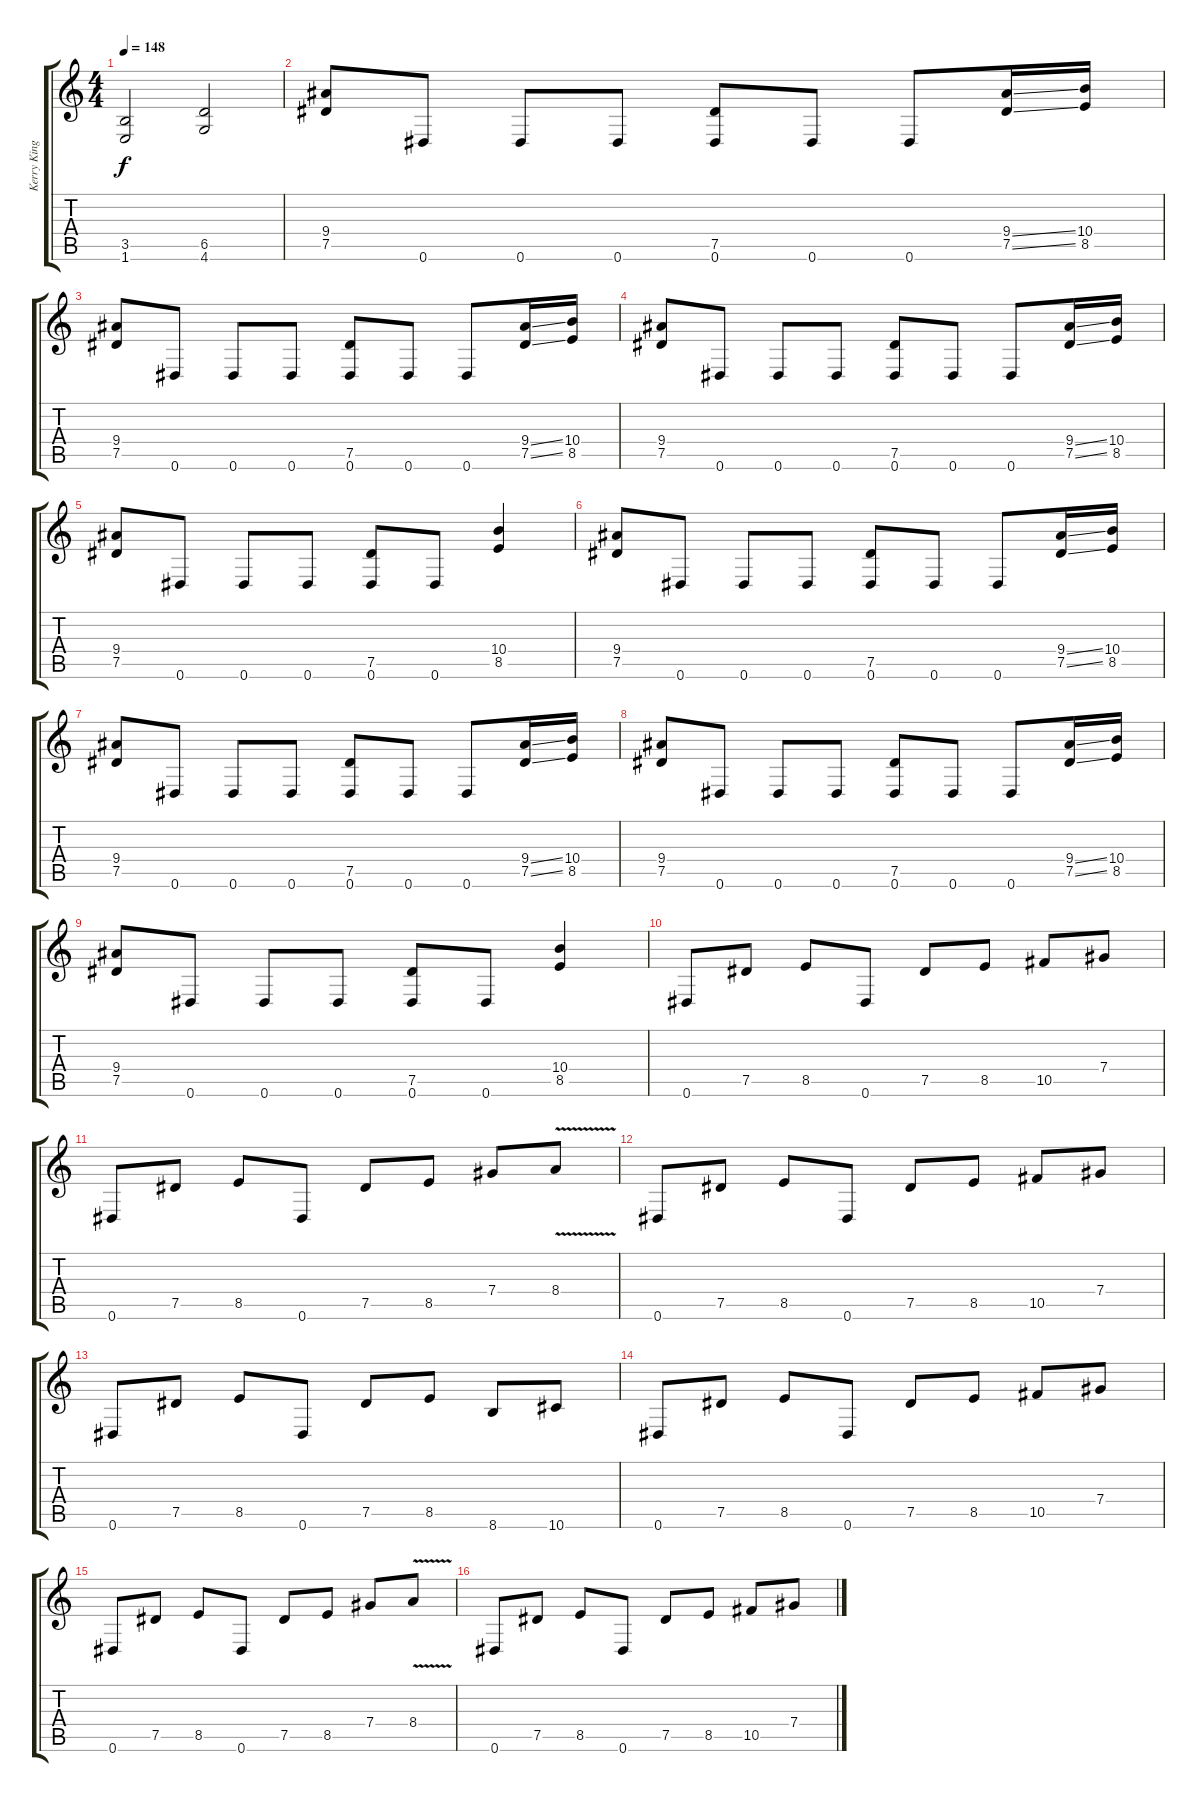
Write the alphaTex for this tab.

\track ("Kerry King" "Kerry King") {instrument distortionguitar}
\staff {score tabs}
\tuning (Eb4 Bb3 Gb3 Db3 Ab2 Eb2) {hide}
\ts (4 4)
\tempo 148
\clef g2
\ks c
(3.5 1.6).2{dy f} (6.5 4.6).2 |
(9.4 7.5).8 0.6.8 0.6.8 0.6.8 (7.5 0.6).8 0.6.8 0.6.8 (9.4{ss} 7.5{ss}).16 (10.4 8.5).16 |
(9.4 7.5).8 0.6.8 0.6.8 0.6.8 (7.5 0.6).8 0.6.8 0.6.8 (9.4{ss} 7.5{ss}).16 (10.4 8.5).16 |
(9.4 7.5).8 0.6.8 0.6.8 0.6.8 (7.5 0.6).8 0.6.8 0.6.8 (9.4{ss} 7.5{ss}).16 (10.4 8.5).16 |
(9.4 7.5).8 0.6.8 0.6.8 0.6.8 (7.5 0.6).8 0.6.8 (10.4 8.5).4 |
(9.4 7.5).8 0.6.8 0.6.8 0.6.8 (7.5 0.6).8 0.6.8 0.6.8 (9.4{ss} 7.5{ss}).16 (10.4 8.5).16 |
(9.4 7.5).8 0.6.8 0.6.8 0.6.8 (7.5 0.6).8 0.6.8 0.6.8 (9.4{ss} 7.5{ss}).16 (10.4 8.5).16 |
(9.4 7.5).8 0.6.8 0.6.8 0.6.8 (7.5 0.6).8 0.6.8 0.6.8 (9.4{ss} 7.5{ss}).16 (10.4 8.5).16 |
(9.4 7.5).8 0.6.8 0.6.8 0.6.8 (7.5 0.6).8 0.6.8 (10.4 8.5).4 |
0.6.8 7.5.8 8.5.8 0.6.8 7.5.8 8.5.8 10.5.8 7.4.8 |
0.6.8 7.5.8 8.5.8 0.6.8 7.5.8 8.5.8 7.4.8 8.4{v}.8 |
0.6.8 7.5.8 8.5.8 0.6.8 7.5.8 8.5.8 10.5.8 7.4.8 |
0.6.8 7.5.8 8.5.8 0.6.8 7.5.8 8.5.8 8.6.8 10.6.8 |
0.6.8 7.5.8 8.5.8 0.6.8 7.5.8 8.5.8 10.5.8 7.4.8 |
0.6.8 7.5.8 8.5.8 0.6.8 7.5.8 8.5.8 7.4.8 8.4{v}.8 |
0.6.8 7.5.8 8.5.8 0.6.8 7.5.8 8.5.8 10.5.8 7.4.8
